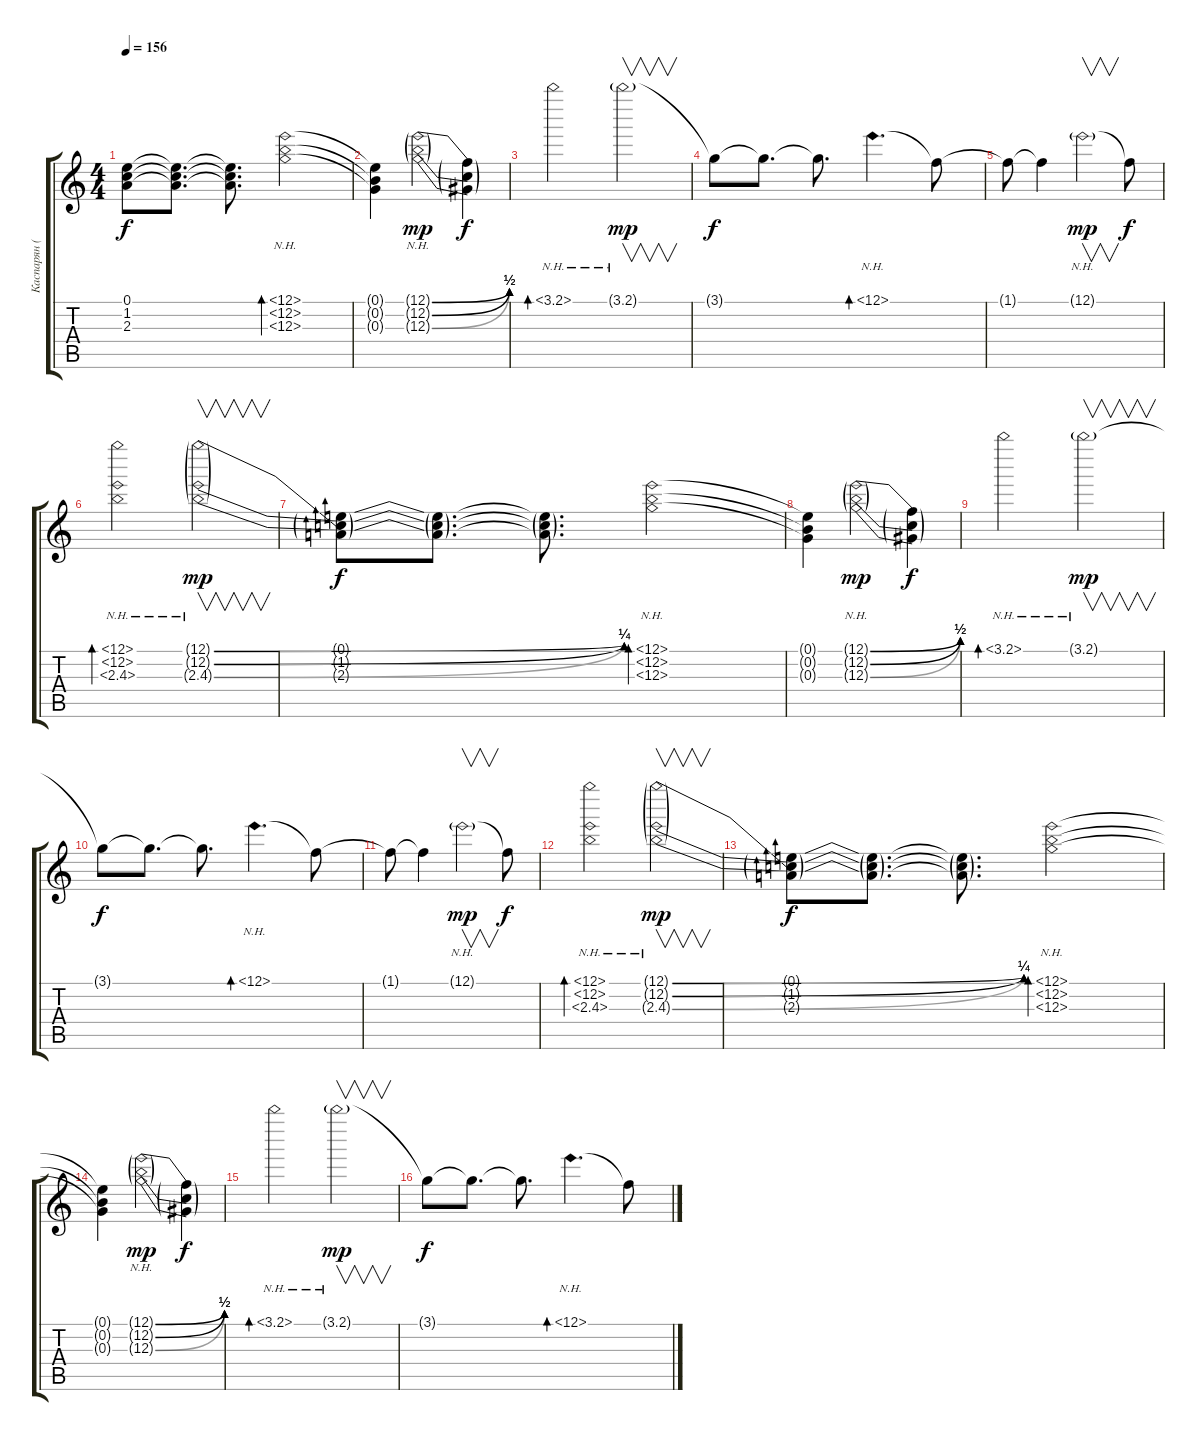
\track ("Каспарян (Соло)" "Каспарян (") {instrument electricguitarjazz}
\staff {score tabs}
\tuning (E4 B3 G3 D3 A2 E2) {hide}
\ts (4 4)
\tempo 156
\clef g2
\ks c
(0.1{t} 1.2{t} 2.3{t}).8{dy f} (0.1{t} 1.2{t} 2.3{t}).8{d} (0.1{t} 1.2{t} 2.3{t}).8{d} (0.1{nh} 0.2{nh} 0.3{nh}).2{bd 60} |
(0.1{t} 0.2{t} 0.3{t}).4 (0.1{be (bend 0 0 60 2) nh g} 0.2{be (bend 0 0 60 2) nh g} 0.3{be (bend 0 0 60 2) nh g}).2{dy mp} (0.1{t} 0.2{t} 0.3{t}).4{dy f} |
3.1{nh}.2{bd 60} 3.1{nh g}.2{v dy mp} |
3.1{t}.8{dy f} 3.1{t}.8{d} 3.1{t}.8{d} 1.1{nh}.4{d bd 60} 1.1{t}.8 |
1.1{t}.8 1.1{t}.4 1.1{nh g}.2{v dy mp} 1.1{t}.8{dy f} |
(0.1{nh} 1.2{nh} 2.3{nh}).2{bd 60} (0.1{be (bend 0 0 60 1) nh g} 1.2{be (bend 0 0 60 1) nh g} 2.3{be (bend 0 0 60 1) nh g}).2{v dy mp} |
(0.1{t} 1.2{t} 2.3{t}).8{dy f} (0.1{t} 1.2{t} 2.3{t}).8{d} (0.1{t} 1.2{t} 2.3{t}).8{d} (0.1{nh} 0.2{nh} 0.3{nh}).2{bd 60} |
(0.1{t} 0.2{t} 0.3{t}).4 (0.1{be (bend 0 0 60 2) nh g} 0.2{be (bend 0 0 60 2) nh g} 0.3{be (bend 0 0 60 2) nh g}).2{dy mp} (0.1{t} 0.2{t} 0.3{t}).4{dy f} |
3.1{nh}.2{bd 60} 3.1{nh g}.2{v dy mp} |
3.1{t}.8{dy f} 3.1{t}.8{d} 3.1{t}.8{d} 1.1{nh}.4{d bd 60} 1.1{t}.8 |
1.1{t}.8 1.1{t}.4 1.1{nh g}.2{v dy mp} 1.1{t}.8{dy f} |
(0.1{nh} 1.2{nh} 2.3{nh}).2{bd 60} (0.1{be (bend 0 0 60 1) nh g} 1.2{be (bend 0 0 60 1) nh g} 2.3{be (bend 0 0 60 1) nh g}).2{v dy mp} |
(0.1{t} 1.2{t} 2.3{t}).8{dy f} (0.1{t} 1.2{t} 2.3{t}).8{d} (0.1{t} 1.2{t} 2.3{t}).8{d} (0.1{nh} 0.2{nh} 0.3{nh}).2{bd 60} |
(0.1{t} 0.2{t} 0.3{t}).4 (0.1{be (bend 0 0 60 2) nh g} 0.2{be (bend 0 0 60 2) nh g} 0.3{be (bend 0 0 60 2) nh g}).2{dy mp} (0.1{t} 0.2{t} 0.3{t}).4{dy f} |
3.1{nh}.2{bd 60} 3.1{nh g}.2{v dy mp} |
3.1{t}.8{dy f} 3.1{t}.8{d} 3.1{t}.8{d} 1.1{nh}.4{d bd 60} 1.1{t}.8
